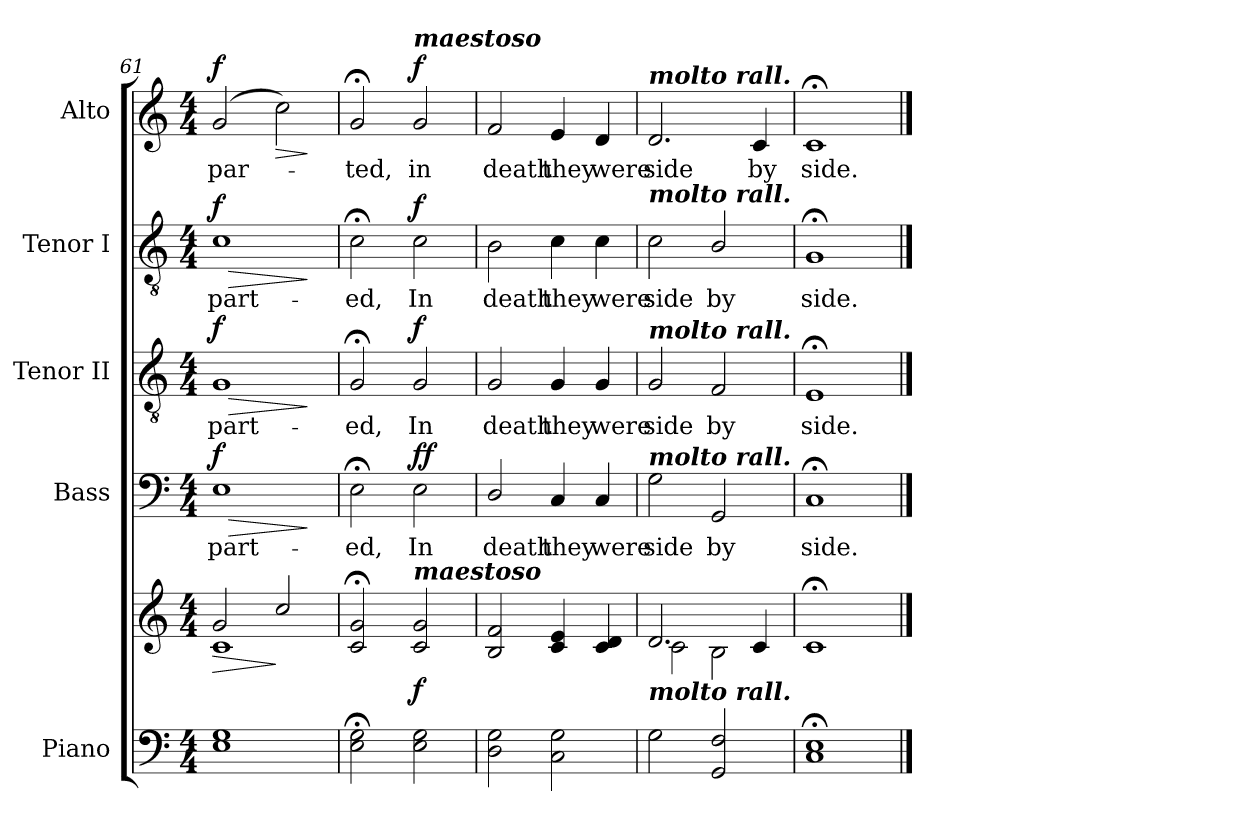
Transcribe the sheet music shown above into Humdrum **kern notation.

**kern	**kern	**dynam	**kern	**text	**dynam	**kern	**text	**dynam	**kern	**text	**dynam	**kern	**text	**dynam
*part5	*part5	*part5	*part4	*part4	*part4	*part3	*part3	*part3	*part2	*part2	*part2	*part1	*part1	*part1
*staff6	*staff5	*staff5/6	*staff4	*staff4	*staff4	*staff3	*staff3	*staff3	*staff2	*staff2	*staff2	*staff1	*staff1	*staff1
*I"Piano	*	*	*I"Bass	*	*	*I"Tenor II	*	*	*I"Tenor I	*	*	*I"Alto	*	*
*	*	*	*I'B	*	*	*I'T II	*	*	*I'T I	*	*	*I'A	*	*
*clefF4	*clefG2	*	*clefF4	*	*	*clefGv2	*	*	*clefGv2	*	*	*clefG2	*	*
*k[]	*k[]	*	*k[]	*	*	*k[]	*	*	*k[]	*	*	*k[]	*	*
*C:	*C:	*	*C:	*	*	*C:	*	*	*C:	*	*	*C:	*	*
*M4/4	*M4/4	*	*M4/4	*	*	*M4/4	*	*	*M4/4	*	*	*M4/4	*	*
=61	=61	=61	=61	=61	=61	=61	=61	=61	=61	=61	=61	=61	=61	=61
!	!	!LO:HP:b	!	!LO:LY:b	!LO:HP:b	!	!LO:LY:b	!LO:HP:b	!	!LO:LY:b	!LO:HP:b	!	!LO:LY:b	!
*	*^	*	*	*	*	*	*	*	*	*	*	*	*	*
!	!	!	!	!	!	!LO:DY:n=1:b	!	!	!LO:DY:n=1:b	!	!	!LO:DY:n=1:b	!	!	!LO:DY:b
1E 1G	2g	1c\	>	1E	part-	> f	1G	part-	> f	1c	part-	> f	(2g	par-	f
!	!	!	!	!	!	!	!	!	!	!	!	!	!	!	!LO:HP:b
.	2cc	.	]	.	.	.	.	.	.	.	.	.	2cc)	.	>
*	*v	*v	*	*	*	*	*	*	*	*	*	*	*	*	*
.	.	.	.	.	]	.	.	]	.	.	]	.	.	]
=62	=62	=62	=62	=62	=62	=62	=62	=62	=62	=62	=62	=62	=62	=62
*	*^	*	*	*	*	*	*	*	*	*	*	*	*	*
!	!	!	!	!	!LO:LY:b	!	!	!LO:LY:b	!	!	!LO:LY:b	!	!	!LO:LY:b	!
2E; 2G;	2c;< 2g;<	1ryy	.	2E;<	-ed,	.	2G;<	-ed,	.	2c;<	-ed,	.	2g;<	ted,	.
!	!	!	!	!	!	!	!	!	!	!	!	!	!LO:TX:a:Bi:t=maestoso	!	!
!	!LO:TX:a:Bi:t=maestoso	!	!	!	!	!	!	!	!	!	!	!	!	!	!
!	!	!	!LO:DY:b	!	!LO:LY:b	!LO:DY:a	!	!LO:LY:b	!	!	!LO:LY:b	!	!	!LO:LY:b	!
!	!	!	!	!	!	!LO:DY:n=1:b	!	!	!LO:DY:b	!	!	!LO:DY:b	!	!	!LO:DY:b
2E 2G	2c 2g	.	f	2E	In	f f	2G	In	f	2c	In	f	2g	in	f
=63	=63	=63	=63	=63	=63	=63	=63	=63	=63	=63	=63	=63	=63	=63	=63
!	!	!	!	!	!LO:LY:b	!	!	!LO:LY:b	!	!	!LO:LY:b	!	!	!LO:LY:b	!
2D 2G	2B 2f	1ryy	.	2D/	death	.	2G	death	.	2B	death	.	2f	death	.
!	!	!	!	!	!LO:LY:b	!	!	!LO:LY:b	!	!	!LO:LY:b	!	!	!LO:LY:b	!
2C 2G	4c 4e	.	.	4C	they	.	4G	they	.	4c	they	.	4e	they	.
!	!	!	!	!	!LO:LY:b	!	!	!LO:LY:b	!	!	!LO:LY:b	!	!	!LO:LY:b	!
.	4c 4d	.	.	4C	were	.	4G	were	.	4c	were	.	4d	were	.
=64	=64	=64	=64	=64	=64	=64	=64	=64	=64	=64	=64	=64	=64	=64	=64
!	!	!	!	!	!	!	!	!	!	!	!	!	!LO:TX:a:Bi:t=molto rall.	!	!
!	!	!	!	!	!	!	!	!	!	!LO:TX:a:Bi:t=molto rall.	!	!	!	!	!
!	!	!	!	!	!	!	!LO:TX:a:Bi:t=molto rall.	!	!	!	!	!	!	!	!
!	!	!	!	!LO:TX:a:Bi:t=molto rall.	!	!	!	!	!	!	!	!	!	!	!
!LO:TX:a:Bi:t=molto rall.	!	!	!	!	!	!	!	!	!	!	!	!	!	!	!
!	!	!	!	!	!LO:LY:b	!	!	!LO:LY:b	!	!	!LO:LY:b	!	!	!LO:LY:b	!
2G	2.d	2c\	.	2G	side	.	2G	side	.	2c	side	.	2.d	side	.
!	!	!	!	!	!LO:LY:b	!	!	!LO:LY:b	!	!	!LO:LY:b	!	!	!	!
2GG 2F	.	2B\	.	2GG	by	.	2F	by	.	2B/	by	.	.	.	.
!	!	!	!	!	!	!	!	!	!	!	!	!	!	!LO:LY:b	!
.	4c	.	.	.	.	.	.	.	.	.	.	.	4c	by	.
=65	=65	=65	=65	=65	=65	=65	=65	=65	=65	=65	=65	=65	=65	=65	=65
!	!	!	!	!	!LO:LY:b	!	!	!LO:LY:b	!	!	!LO:LY:b	!	!	!LO:LY:b	!
1C; 1E;	1c;<	1ryy	.	1C;<	side.	.	1E;<	side.	.	1G;<	side.	.	1c;<	side.	.
*	*v	*v	*	*	*	*	*	*	*	*	*	*	*	*	*
==	==	==	==	==	==	==	==	==	==	==	==	==	==	==
*-	*-	*-	*-	*-	*-	*-	*-	*-	*-	*-	*-	*-	*-	*-
